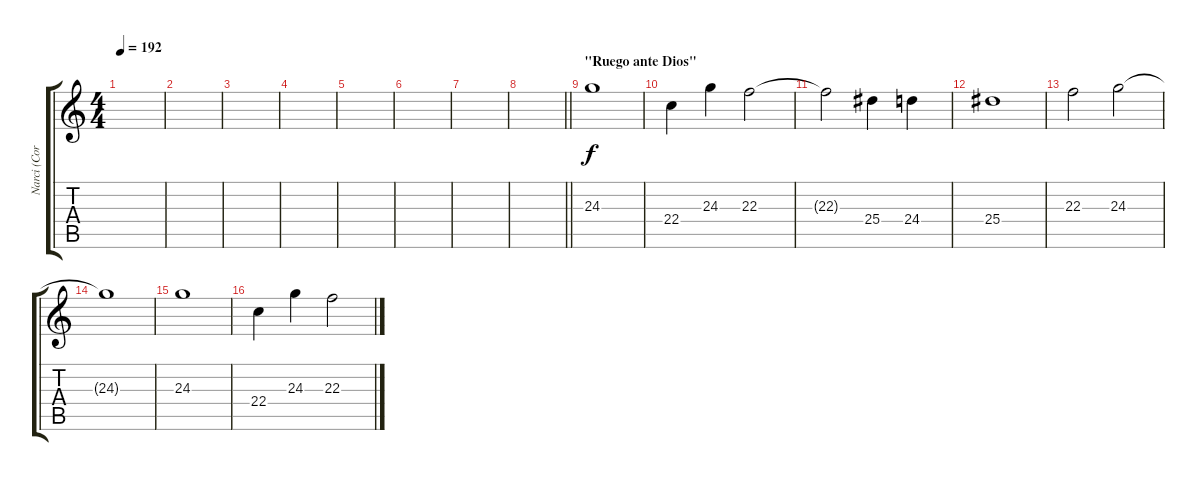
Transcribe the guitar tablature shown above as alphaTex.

\track ("Narci (Coros)" "Narci (Cor") {instrument choiraahs}
\staff {score tabs}
\tuning (E4 B3 G3 D3 A2 E2) {hide}
\ts (4 4)
\tempo 192
\clef g2
\ks c
|
|
|
|
|
|
|
\barLineRight lightlight
|
\section ("" "\"Ruego ante Dios\"")
24.3.1 |
22.4.4 24.3.4 22.3.2 |
22.3{t}.2 25.4.4 24.4.4 |
25.4.1 |
22.3.2 24.3.2 |
24.3{t}.1 |
24.3.1 |
22.4.4 24.3.4 22.3.2
